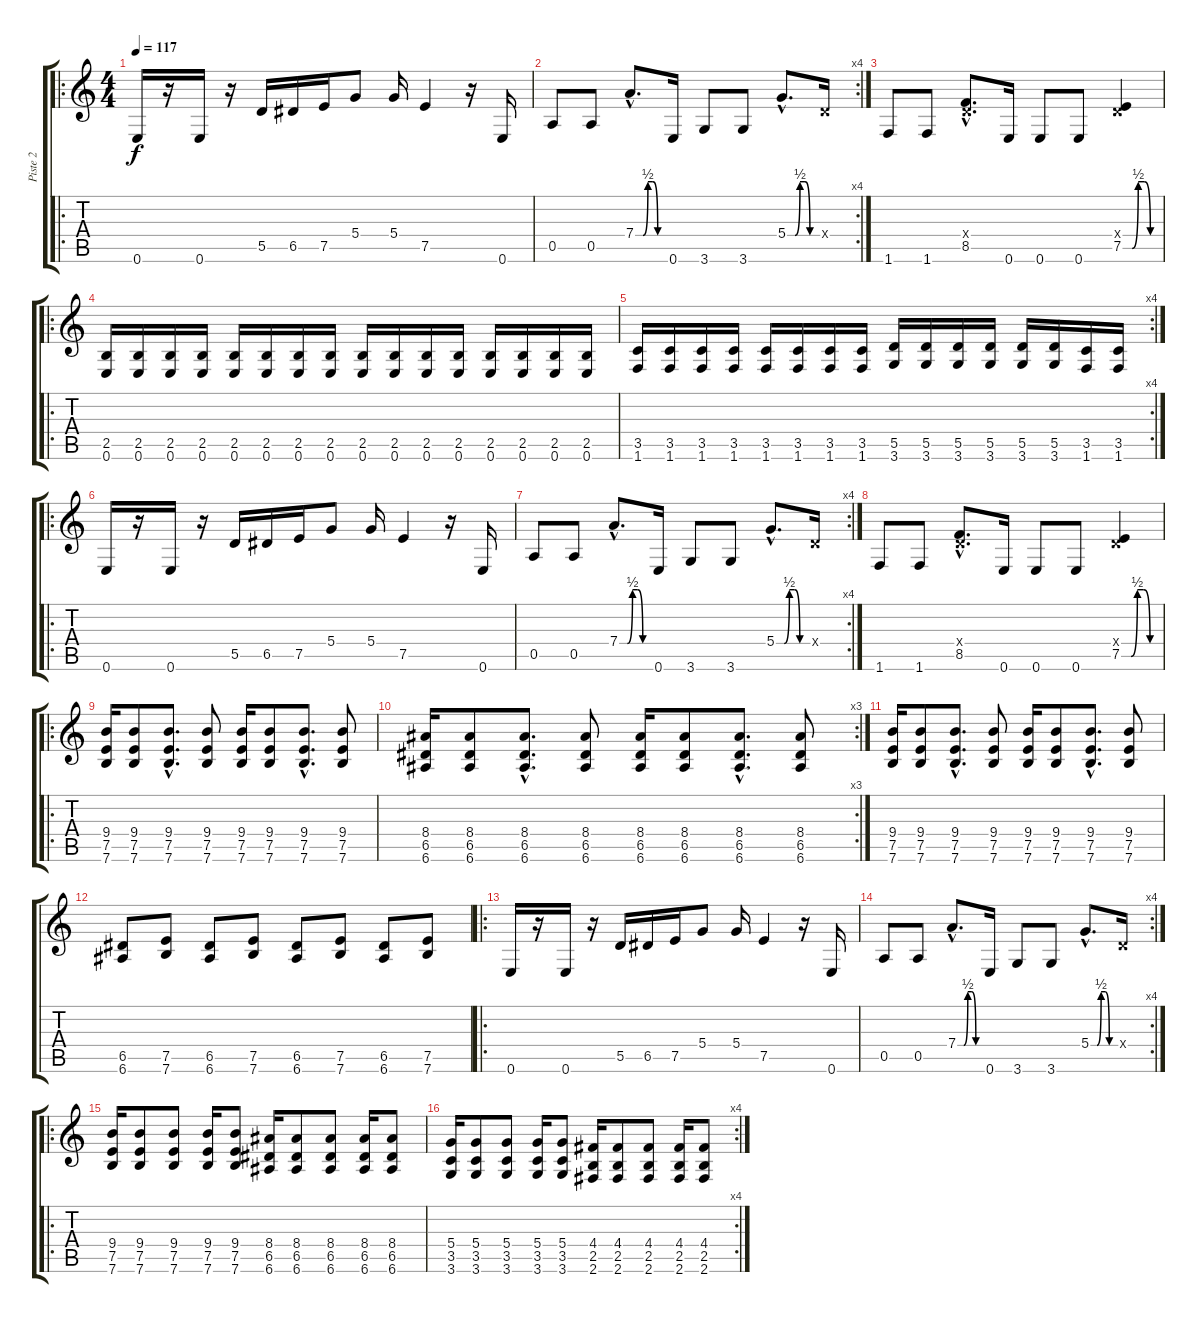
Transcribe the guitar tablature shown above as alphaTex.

\track ("Piste 2" "Piste 2") {instrument distortionguitar}
\staff {score tabs}
\tuning (E4 B3 G3 D3 A2 E2) {hide}
\ro
\ts (4 4)
\tempo 117
\clef g2
\ks c
0.6.16{dy f instrument distortionguitar} r.16 0.6.16 r.16 5.5.16 6.5.16 7.5.16 5.4.8 5.4.16 7.5.4 r.16 0.6.16 |
\rc 4
0.5.8 0.5.8 7.4{be (custom 0 0 15 0 25 2 35 2 45 0 60 0) hac}.8{d} 0.6.16 3.6.8 3.6.8 5.4{be (custom 0 0 15 0 25 2 35 2 45 0 60 0) hac}.8{d} 0.4{x}.16 |
1.6.8 1.6.8 (0.4{hac x} 8.5{hac}).8{d} 0.6.16 0.6.8 0.6.8 (0.4{x} 7.5{be (custom 0 0 15 0 25 2 35 2 45 0 60 0)}).4 |
\ro
(2.5 0.6).16 (2.5 0.6).16 (2.5 0.6).16 (2.5 0.6).16 (2.5 0.6).16 (2.5 0.6).16 (2.5 0.6).16 (2.5 0.6).16 (2.5 0.6).16 (2.5 0.6).16 (2.5 0.6).16 (2.5 0.6).16 (2.5 0.6).16 (2.5 0.6).16 (2.5 0.6).16 (2.5 0.6).16 |
\rc 4
(3.5 1.6).16 (3.5 1.6).16 (3.5 1.6).16 (3.5 1.6).16 (3.5 1.6).16 (3.5 1.6).16 (3.5 1.6).16 (3.5 1.6).16 (5.5 3.6).16 (5.5 3.6).16 (5.5 3.6).16 (5.5 3.6).16 (5.5 3.6).16 (5.5 3.6).16 (3.5 1.6).16 (3.5 1.6).16 |
\ro
0.6.16 r.16 0.6.16 r.16 5.5.16 6.5.16 7.5.16 5.4.8 5.4.16 7.5.4 r.16 0.6.16 |
\rc 4
0.5.8 0.5.8 7.4{be (custom 0 0 15 0 25 2 35 2 45 0 60 0) hac}.8{d} 0.6.16 3.6.8 3.6.8 5.4{be (custom 0 0 15 0 25 2 35 2 45 0 60 0) hac}.8{d} 0.4{x}.16 |
1.6.8 1.6.8 (0.4{hac x} 8.5{hac}).8{d} 0.6.16 0.6.8 0.6.8 (0.4{x} 7.5{be (custom 0 0 15 0 25 2 35 2 45 0 60 0)}).4 |
\ro
(9.4 7.5 7.6).16 (9.4 7.5 7.6).8 (9.4{hac} 7.5{hac} 7.6{hac}).8{d} (9.4 7.5 7.6).8 (9.4 7.5 7.6).16 (9.4 7.5 7.6).8 (9.4{hac} 7.5{hac} 7.6{hac}).8{d} (9.4 7.5 7.6).8 |
\rc 3
(8.4 6.5 6.6).16 (8.4 6.5 6.6).8 (8.4{hac} 6.5{hac} 6.6{hac}).8{d} (8.4 6.5 6.6).8 (8.4 6.5 6.6).16 (8.4 6.5 6.6).8 (8.4{hac} 6.5{hac} 6.6{hac}).8{d} (8.4 6.5 6.6).8 |
(9.4 7.5 7.6).16 (9.4 7.5 7.6).8 (9.4{hac} 7.5{hac} 7.6{hac}).8{d} (9.4 7.5 7.6).8 (9.4 7.5 7.6).16 (9.4 7.5 7.6).8 (9.4{hac} 7.5{hac} 7.6{hac}).8{d} (9.4 7.5 7.6).8 |
(6.5 6.6).8 (7.5 7.6).8 (6.5 6.6).8 (7.5 7.6).8 (6.5 6.6).8 (7.5 7.6).8 (6.5 6.6).8 (7.5 7.6).8 |
\ro
0.6.16 r.16 0.6.16 r.16 5.5.16 6.5.16 7.5.16 5.4.8 5.4.16 7.5.4 r.16 0.6.16 |
\rc 4
0.5.8 0.5.8 7.4{be (custom 0 0 15 0 25 2 35 2 45 0 60 0) hac}.8{d} 0.6.16 3.6.8 3.6.8 5.4{be (custom 0 0 15 0 25 2 35 2 45 0 60 0) hac}.8{d} 0.4{x}.16 |
\ro
(9.4 7.5 7.6).16 (9.4 7.5 7.6).8 (9.4 7.5 7.6).8 (9.4 7.5 7.6).16 (9.4 7.5 7.6).8 (8.4 6.5 6.6).16 (8.4 6.5 6.6).8 (8.4 6.5 6.6).8 (8.4 6.5 6.6).16 (8.4 6.5 6.6).8 |
\rc 4
(5.4 3.5 3.6).16 (5.4 3.5 3.6).8 (5.4 3.5 3.6).8 (5.4 3.5 3.6).16 (5.4 3.5 3.6).8 (4.4 2.5 2.6).16 (4.4 2.5 2.6).8 (4.4 2.5 2.6).8 (4.4 2.5 2.6).16 (4.4 2.5 2.6).8
